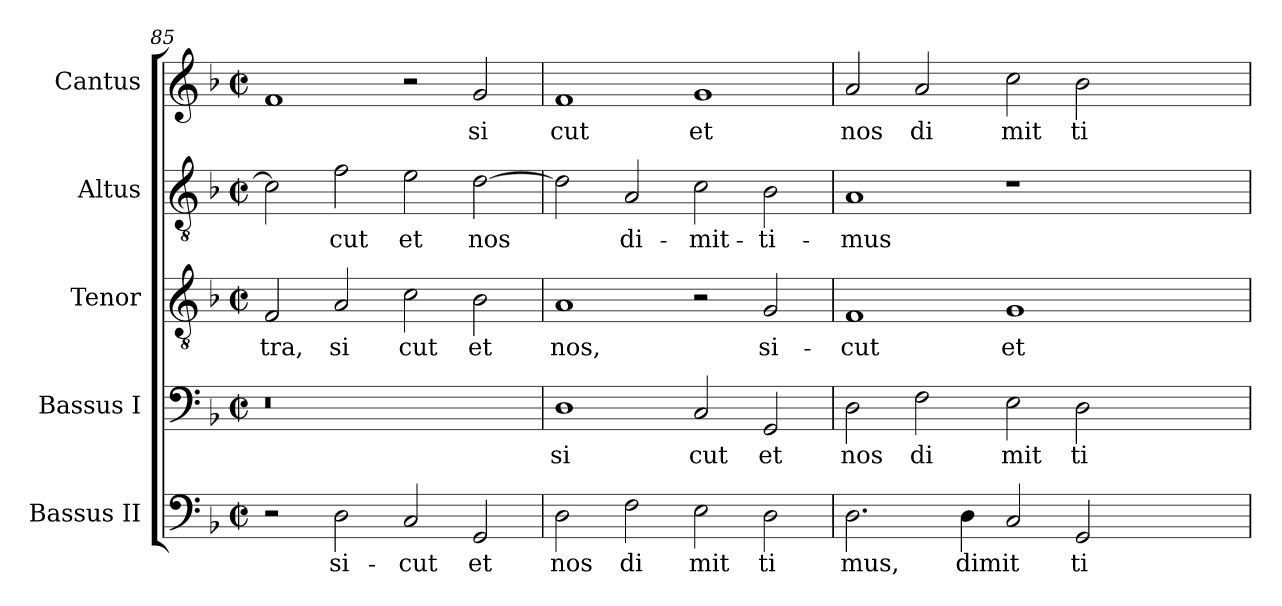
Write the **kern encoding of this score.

**kern	**text	**kern	**text	**kern	**text	**kern	**text	**kern	**text
*part5	*part5	*part4	*part4	*part3	*part3	*part2	*part2	*part1	*part1
*staff5	*staff5	*staff4	*staff4	*staff3	*staff3	*staff2	*staff2	*staff1	*staff1
*I"Bassus II	*	*I"Bassus I	*	*I"Tenor	*	*I"Altus	*	*I"Cantus	*
*clefF4	*	*clefF4	*	*clefGv2	*	*clefGv2	*	*clefG2	*
*k[b-]	*	*k[b-]	*	*k[b-]	*	*k[b-]	*	*k[b-]	*
*F:	*	*F:	*	*F:	*	*F:	*	*F:	*
*M2/2	*	*M2/2	*	*M2/2	*	*M2/2	*	*M2/2	*
*met(c|)	*	*met(c|)	*	*met(c|)	*	*met(c|)	*	*met(c|)	*
=85	=85	=85	=85	=85	=85	=85	=85	=85	=85
!	!	!	!	!	!LO:LY:b:cj	!	!	!	!
2r	.	0r	.	2F/	tra,	2c\]	.	1f	.
!	!LO:LY:b:cj	!	!	!	!LO:LY:b:cj	!	!LO:LY:b:cj	!	!
2D\	si-	.	.	2A/	si	2f\	-cut	.	.
!	!LO:LY:b:cj	!	!	!	!LO:LY:b:cj	!	!LO:LY:b:cj	!	!
2C/	-cut	.	.	2c\	cut	2e\	et	2r	.
!	!LO:LY:b:cj	!	!	!	!LO:LY:b:cj	!	!LO:LY:b	!	!LO:LY:b:cj
2GG/	et	.	.	2B-\	et	[>2d\	nos	2g/	si
!!LO:PB:g=z
=86	=86	=86	=86	=86	=86	=86	=86	=86	=86
!	!LO:LY:b:cj	!	!LO:LY:b:cj	!	!LO:LY:b:cj	!	!	!	!LO:LY:b:cj
2D\	nos	1D	si	1A	nos,	2d\]	.	1f	cut
!	!LO:LY:b:cj	!	!	!	!	!	!LO:LY:b:cj	!	!
2F\	di	.	.	.	.	2A/	di-	.	.
!	!LO:LY:b:cj	!	!LO:LY:b:cj	!	!	!	!LO:LY:b:cj	!	!LO:LY:b:cj
2E\	mit	2C/	cut	2r	.	2c\	-mit-	1g	et
!	!LO:LY:b:cj	!	!LO:LY:b:cj	!	!LO:LY:b:cj	!	!LO:LY:b:cj	!	!
2D\	ti	2GG/	et	2G/	si-	2B-\	-ti-	.	.
=87	=87	=87	=87	=87	=87	=87	=87	=87	=87
!	!LO:LY:b:cj	!	!LO:LY:b:cj	!	!LO:LY:b:cj	!	!LO:LY:b:cj	!	!LO:LY:b:cj
2.D\	mus,	2D\	nos	1F	-cut	1A	-mus	2a/	nos
!	!	!	!LO:LY:b:cj	!	!	!	!	!	!LO:LY:b:cj
.	.	2F\	di	.	.	.	.	2a/	di
!	!LO:LY:b	!	!	!	!	!	!	!	!
4D\	dimit	.	.	.	.	.	.	.	.
!	!	!	!LO:LY:b:cj	!	!LO:LY:b:cj	!LO:N:vis=1	!	!	!LO:LY:b:cj
2C/	.	2E\	mit	1G	et	0r	.	2cc\	mit
!	!LO:LY:b:cj	!	!LO:LY:b:cj	!	!	!	!	!	!LO:LY:b:cj
2GG/	ti	2D\	ti	.	.	.	.	2b-\	ti
1ryy	.	1ryy	.	1ryy	.	.	.	1ryy	.
=	=	=	=	=	=	=	=	=	=
*-	*-	*-	*-	*-	*-	*-	*-	*-	*-
